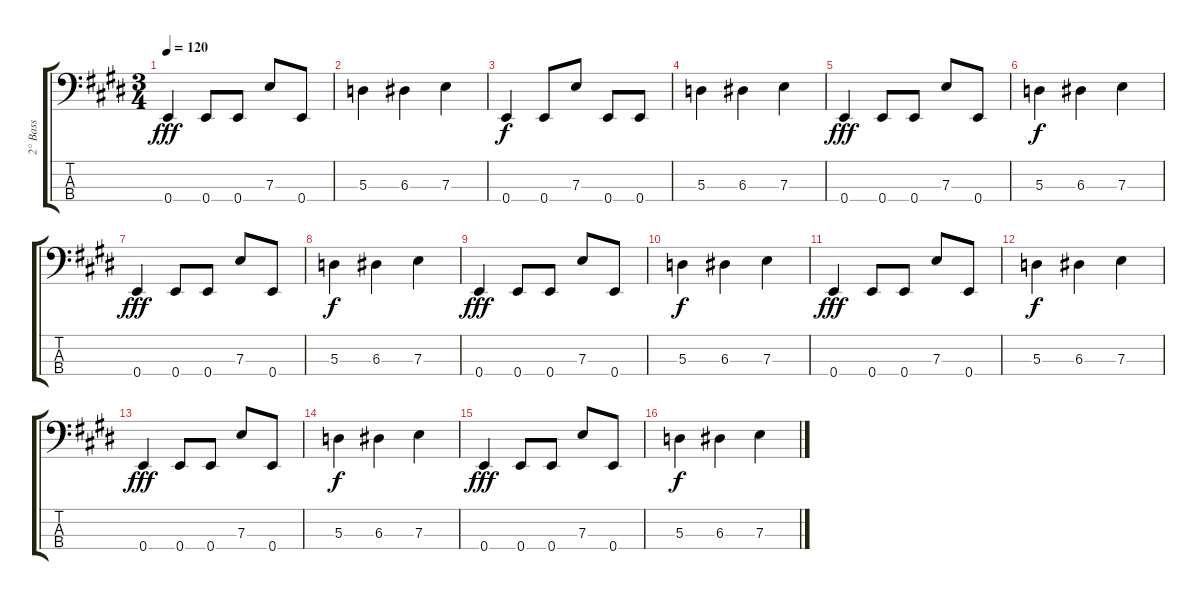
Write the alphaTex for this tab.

\track ("2° Bass " "2° Bass ") {instrument electricbasspick}
\staff {score tabs}
\tuning (G2 D2 A1 E1) {hide}
\ts (3 4)
\tempo 120
\clef f4
\ks e
0.4.4{dy fff} 0.4.8 0.4.8 7.3.8 0.4.8 |
5.3.4 6.3.4 7.3.4 |
0.4.4{dy f} 0.4.8 7.3.8 0.4.8 0.4.8 |
5.3.4 6.3.4 7.3.4 |
0.4.4{dy fff} 0.4.8 0.4.8 7.3.8 0.4.8 |
5.3.4{dy f} 6.3.4 7.3.4 |
0.4.4{dy fff} 0.4.8 0.4.8 7.3.8 0.4.8 |
5.3.4{dy f} 6.3.4 7.3.4 |
0.4.4{dy fff} 0.4.8 0.4.8 7.3.8 0.4.8 |
5.3.4{dy f} 6.3.4 7.3.4 |
0.4.4{dy fff} 0.4.8 0.4.8 7.3.8 0.4.8 |
5.3.4{dy f} 6.3.4 7.3.4 |
0.4.4{dy fff} 0.4.8 0.4.8 7.3.8 0.4.8 |
5.3.4{dy f} 6.3.4 7.3.4 |
0.4.4{dy fff} 0.4.8 0.4.8 7.3.8 0.4.8 |
5.3.4{dy f} 6.3.4 7.3.4
